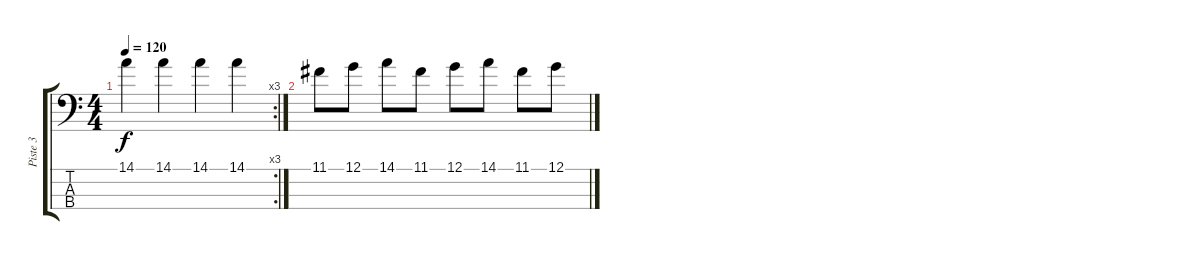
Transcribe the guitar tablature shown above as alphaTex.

\track ("Piste 3" "Piste 3") {instrument electricbasspick}
\staff {score tabs}
\tuning (G2 D2 A1 E1) {hide}
\rc 3
\ts (4 4)
\tempo 120
\clef f4
\ks c
14.1.4{dy f} 14.1.4 14.1.4 14.1.4 |
11.1.8 12.1.8 14.1.8 11.1.8 12.1.8 14.1.8 11.1.8 12.1.8
